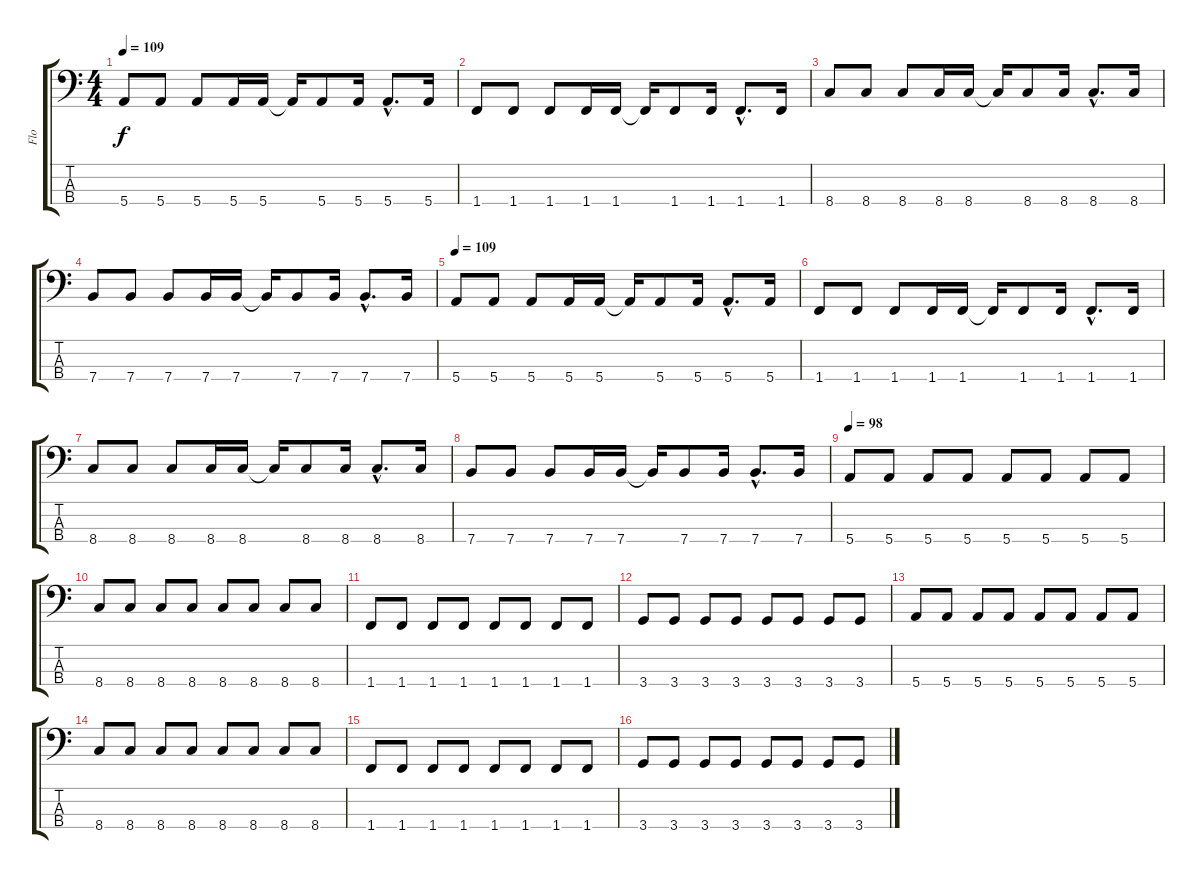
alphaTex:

\track ("Flo" "Flo") {instrument electricbassfinger}
\staff {score tabs}
\tuning (G2 D2 A1 E1) {hide}
\ts (4 4)
\tempo 109
\clef f4
\ks c
5.4.8{dy f} 5.4.8 5.4.8 5.4.16 5.4.16 5.4{t}.16 5.4.8 5.4.16 5.4{hac}.8{d} 5.4.16 |
1.4.8 1.4.8 1.4.8 1.4.16 1.4.16 1.4{t}.16 1.4.8 1.4.16 1.4{hac}.8{d} 1.4.16 |
8.4.8 8.4.8 8.4.8 8.4.16 8.4.16 8.4{t}.16 8.4.8 8.4.16 8.4{hac}.8{d} 8.4.16 |
7.4.8 7.4.8 7.4.8 7.4.16 7.4.16 7.4{t}.16 7.4.8 7.4.16 7.4{hac}.8{d} 7.4.16 |
\tempo 109
5.4.8 5.4.8 5.4.8 5.4.16 5.4.16 5.4{t}.16 5.4.8 5.4.16 5.4{hac}.8{d} 5.4.16 |
1.4.8 1.4.8 1.4.8 1.4.16 1.4.16 1.4{t}.16 1.4.8 1.4.16 1.4{hac}.8{d} 1.4.16 |
8.4.8 8.4.8 8.4.8 8.4.16 8.4.16 8.4{t}.16 8.4.8 8.4.16 8.4{hac}.8{d} 8.4.16 |
7.4.8 7.4.8 7.4.8 7.4.16 7.4.16 7.4{t}.16 7.4.8 7.4.16 7.4{hac}.8{d} 7.4.16 |
\tempo 98
5.4.8 5.4.8 5.4.8 5.4.8 5.4.8 5.4.8 5.4.8 5.4.8 |
8.4.8 8.4.8 8.4.8 8.4.8 8.4.8 8.4.8 8.4.8 8.4.8 |
1.4.8 1.4.8 1.4.8 1.4.8 1.4.8 1.4.8 1.4.8 1.4.8 |
3.4.8 3.4.8 3.4.8 3.4.8 3.4.8 3.4.8 3.4.8 3.4.8 |
5.4.8 5.4.8 5.4.8 5.4.8 5.4.8 5.4.8 5.4.8 5.4.8 |
8.4.8 8.4.8 8.4.8 8.4.8 8.4.8 8.4.8 8.4.8 8.4.8 |
1.4.8 1.4.8 1.4.8 1.4.8 1.4.8 1.4.8 1.4.8 1.4.8 |
3.4.8 3.4.8 3.4.8 3.4.8 3.4.8 3.4.8 3.4.8 3.4.8
